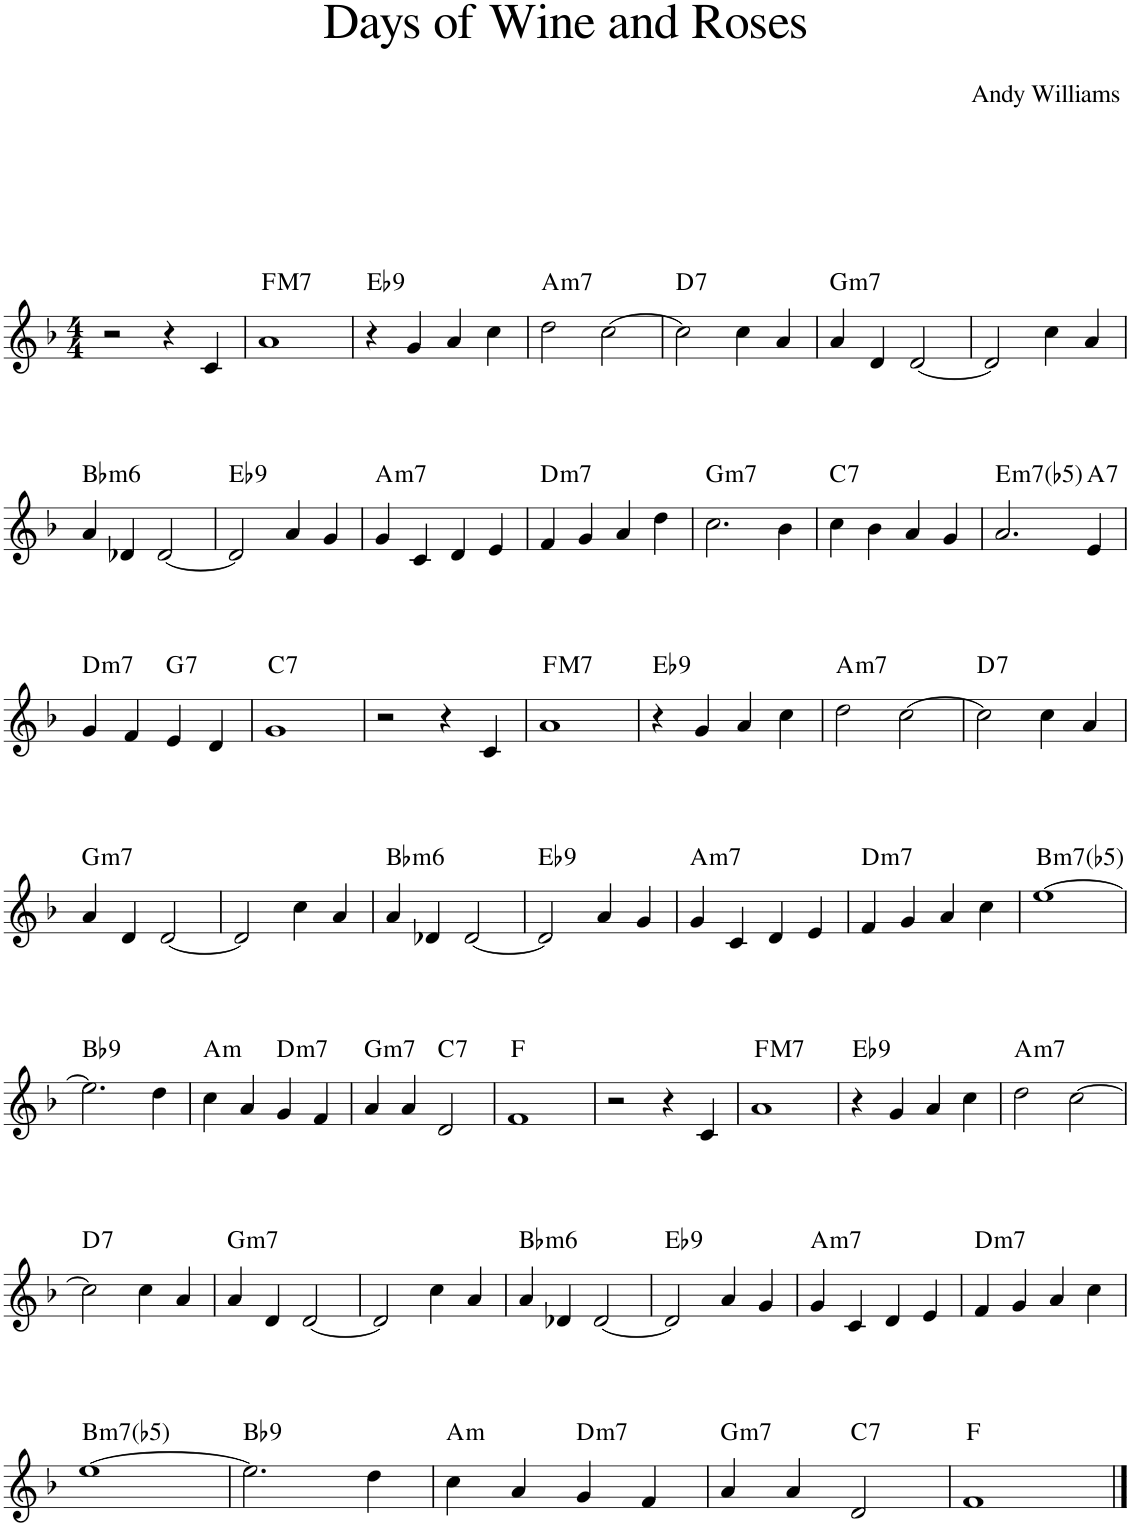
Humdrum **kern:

**kern	**harte
*part1	*part1
*staff1	*
*I"Piano	*
*I'Pno.	*
*clefG2	*
*k[b-]	*
*M4/4	*
=1	=1
2r	.
4r	.
4c/	.
=2	=2
!	!LO:H:kt=M7
1a	F:maj7
=3	=3
!	!LO:H:kt=9
4r	Eb:9
4g/	.
4a/	.
4cc\	.
=4	=4
!	!LO:H:kt=m7
2dd\	A:min7
[2cc\	.
=5	=5
!	!LO:H:kt=7
2cc\]	D:7
4cc\	.
4a/	.
=6	=6
!	!LO:H:kt=m7
4a/	G:min7
4d/	.
[2d/	.
=7	=7
2d/]	.
4cc\	.
4a/	.
!!LO:LB:g=z
=8	=8
!	!LO:H:kt=m6
4a/	Bb:min6
4d-X/	.
[2d-/	.
=9	=9
!	!LO:H:kt=9
2d-/]	Eb:9
4a/	.
4g/	.
=10	=10
!	!LO:H:kt=m7
4g/	A:min7
4c/	.
4d/	.
4e/	.
=11	=11
!	!LO:H:kt=m7
4f/	D:min7
4g/	.
4a/	.
4dd\	.
=12	=12
!	!LO:H:kt=m7
2.cc\	G:min7
4b-\	.
=13	=13
!	!LO:H:kt=7
4cc\	C:7
4b-\	.
4a/	.
4g/	.
=14	=14
!	!LO:H:kt=m7(b5)
2.a/	E:hdim7
!	!LO:H:kt=7
4e/	A:7
!!LO:LB:g=z
=15	=15
!	!LO:H:kt=m7
4g/	D:min7
4f/	.
!	!LO:H:kt=7
4e/	G:7
4d/	.
=16	=16
!	!LO:H:kt=7
1g	C:7
=17	=17
2r	.
4r	.
4c/	.
=18	=18
!	!LO:H:kt=M7
1a	F:maj7
=19	=19
!	!LO:H:kt=9
4r	Eb:9
4g/	.
4a/	.
4cc\	.
=20	=20
!	!LO:H:kt=m7
2dd\	A:min7
[2cc\	.
=21	=21
!	!LO:H:kt=7
2cc\]	D:7
4cc\	.
4a/	.
!!LO:LB:g=z
=22	=22
!	!LO:H:kt=m7
4a/	G:min7
4d/	.
[2d/	.
=23	=23
2d/]	.
4cc\	.
4a/	.
=24	=24
!	!LO:H:kt=m6
4a/	Bb:min6
4d-X/	.
[2d-/	.
=25	=25
!	!LO:H:kt=9
2d-/]	Eb:9
4a/	.
4g/	.
=26	=26
!	!LO:H:kt=m7
4g/	A:min7
4c/	.
4d/	.
4e/	.
=27	=27
!	!LO:H:kt=m7
4f/	D:min7
4g/	.
4a/	.
4cc\	.
=28	=28
!	!LO:H:kt=m7(b5)
[1ee	B:hdim7
!!LO:LB:g=z
=29	=29
!	!LO:H:kt=9
2.ee\]	Bb:9
4dd\	.
=30	=30
!	!LO:H:kt=m
4cc\	A:min
4a/	.
!	!LO:H:kt=m7
4g/	D:min7
4f/	.
=31	=31
!	!LO:H:kt=m7
4a/	G:min7
4a/	.
!	!LO:H:kt=7
2d/	C:7
=32	=32
1f	F:maj
=33	=33
2r	.
4r	.
4c/	.
=34	=34
!	!LO:H:kt=M7
1a	F:maj7
=35	=35
!	!LO:H:kt=9
4r	Eb:9
4g/	.
4a/	.
4cc\	.
=36	=36
!	!LO:H:kt=m7
2dd\	A:min7
[2cc\	.
!!LO:LB:g=z
=37	=37
!	!LO:H:kt=7
2cc\]	D:7
4cc\	.
4a/	.
=38	=38
!	!LO:H:kt=m7
4a/	G:min7
4d/	.
[2d/	.
=39	=39
2d/]	.
4cc\	.
4a/	.
=40	=40
!	!LO:H:kt=m6
4a/	Bb:min6
4d-X/	.
[2d-/	.
=41	=41
!	!LO:H:kt=9
2d-/]	Eb:9
4a/	.
4g/	.
=42	=42
!	!LO:H:kt=m7
4g/	A:min7
4c/	.
4d/	.
4e/	.
=43	=43
!	!LO:H:kt=m7
4f/	D:min7
4g/	.
4a/	.
4cc\	.
!!LO:LB:g=z
=44	=44
!	!LO:H:kt=m7(b5)
[1ee	B:hdim7
=45	=45
!	!LO:H:kt=9
2.ee\]	Bb:9
4dd\	.
=46	=46
!	!LO:H:kt=m
4cc\	A:min
4a/	.
!	!LO:H:kt=m7
4g/	D:min7
4f/	.
=47	=47
!	!LO:H:kt=m7
4a/	G:min7
4a/	.
!	!LO:H:kt=7
2d/	C:7
=48	=48
1f	F:maj
==	==
*-	*-
